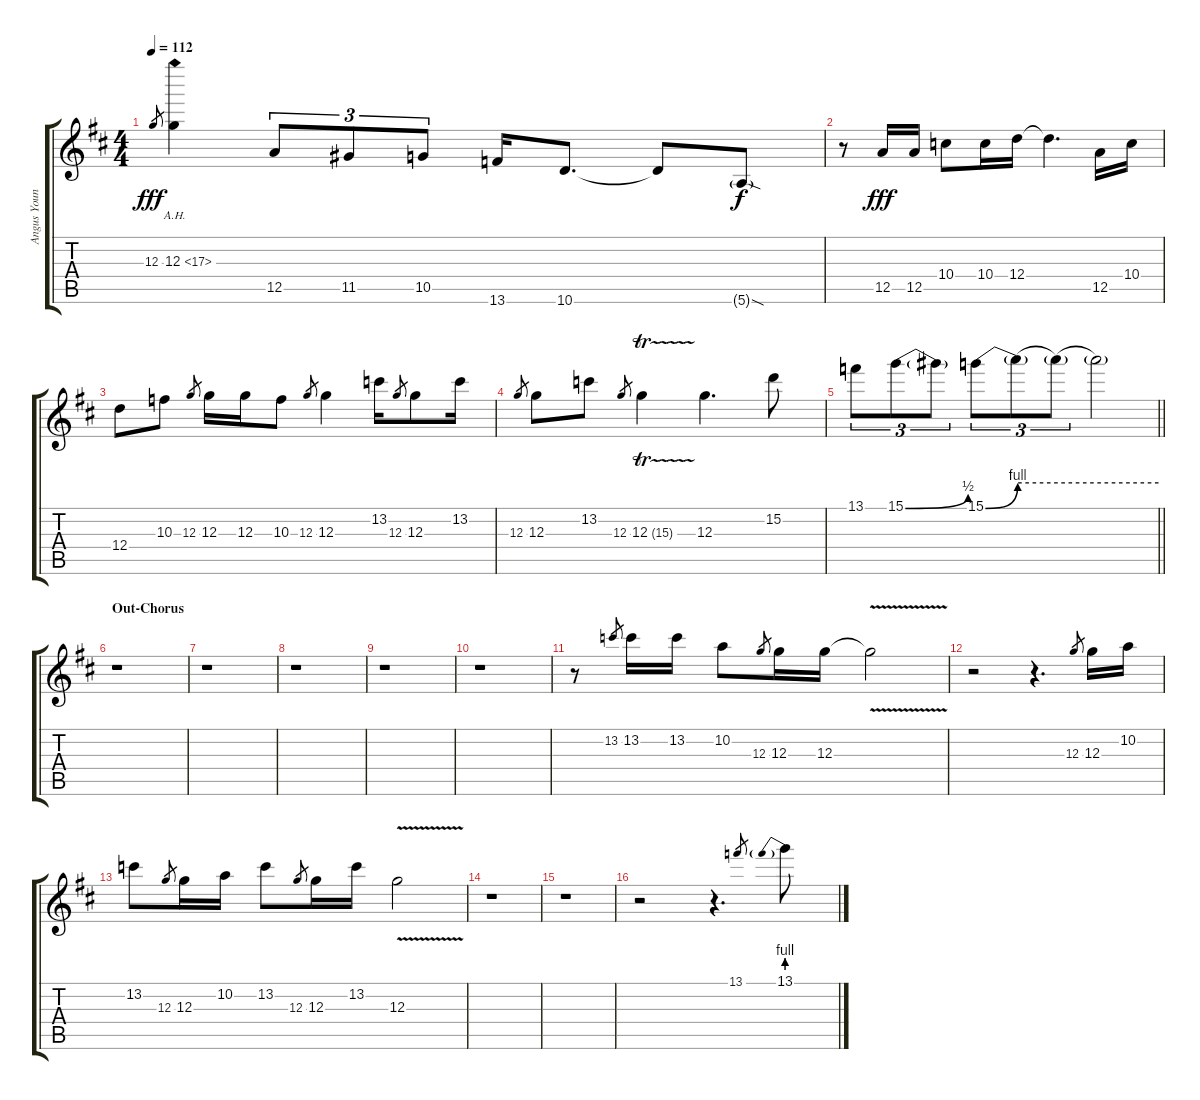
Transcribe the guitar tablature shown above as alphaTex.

\track ("Angus Young" "Angus Youn") {instrument distortionguitar}
\staff {score tabs}
\tuning (E4 B3 G3 D3 A2 E2) {hide}
\ts (4 4)
\tempo 112
\clef g2
\ks d
12.3.8{gr dy fff} 12.3{ah 5}.4 12.5.8{tu (3 2)} 11.5.8{tu (3 2)} 10.5.8{tu (3 2)} 13.6.16 10.6.8{d} 10.6{t}.8 5.6{sod g}.8{dy f} |
r.8 12.5.16{dy fff} 12.5.16 10.4.8 10.4.16 12.4.16 12.4{t}.4{d} 12.5.16 10.4.16 |
12.4.8 10.3.8 12.3.8{gr} 12.3.16 12.3.16 10.3.8 12.3.8{gr} 12.3.4 13.2.16 12.3.8{gr} 12.3.8 13.2.16 |
12.3.8{gr} 12.3.8 13.2.8 12.3.8{gr} 12.3{tr (15 32)}.4 12.3.4{d} 15.2.8 |
\barLineRight lightlight
13.1.8{tu (3 2)} 15.1{be (bend 0 0 60 2)}.8{tu (3 2)} 15.1{t}.8{tu (3 2)} 15.1{be (bend 0 0 60 4)}.8{tu (3 2)} 15.1{be (hold 0 4 60 4) t}.8{tu (3 2)} 15.1{be (hold 0 4 60 4) t}.8{tu (3 2)} 15.1{t}.2 |
\section ("" "Out-Chorus")
r.1 |
r.1 |
r.1 |
r.1 |
r.1 |
r.8 13.2.8{gr} 13.2.16 13.2.16 10.2.8 12.3.8{gr} 12.3.16 12.3.16 12.3{v t}.2 |
r.2 r.4{d} 12.3.8{gr} 12.3.16 10.2.16 |
13.2.8 12.3.8{gr} 12.3.16 10.2.16 13.2.8 12.3.8{gr} 12.3.16 13.2.16 12.3{v}.2 |
r.1 |
r.1 |
r.2 r.4{d} 13.1.8{gr} 13.1{be (prebend 0 4 60 4)}.8
